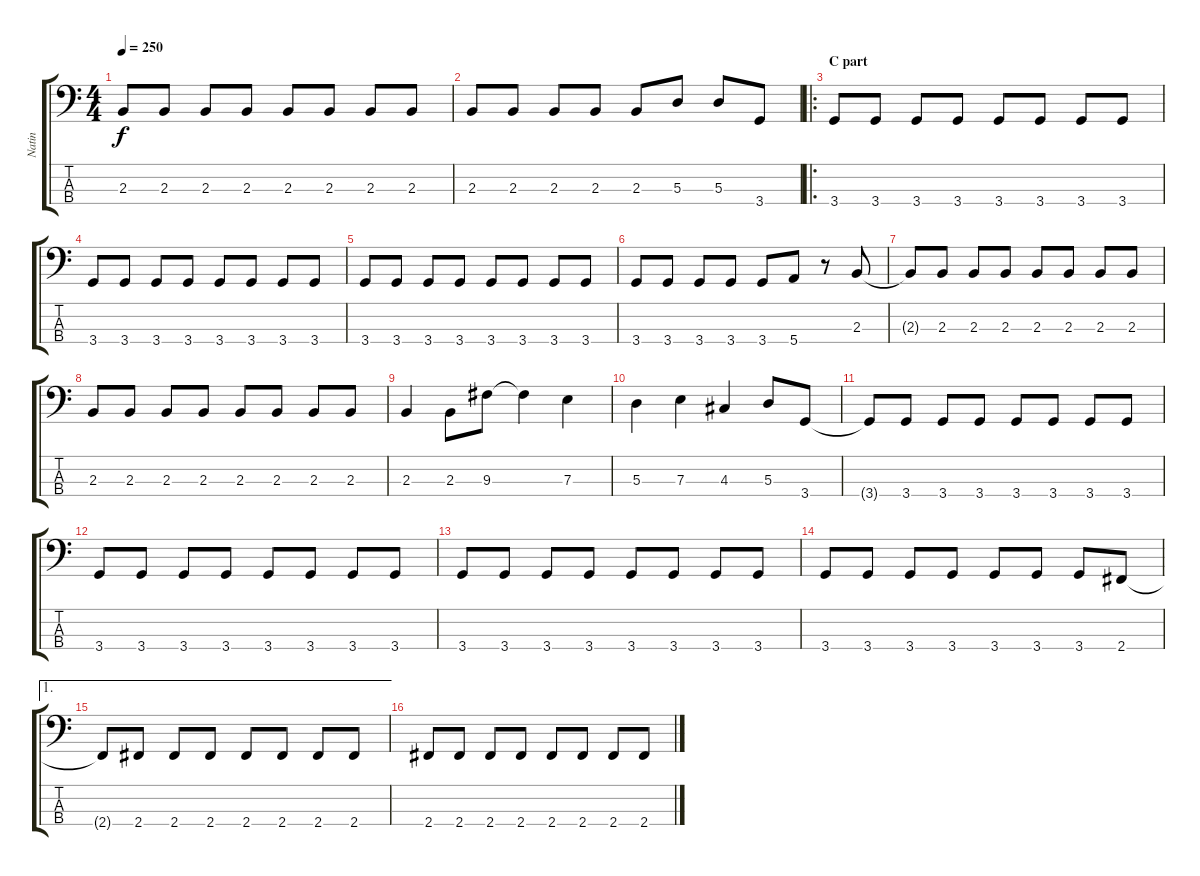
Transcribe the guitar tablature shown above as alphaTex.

\track ("Natin" "Natin") {instrument electricbassfinger}
\staff {score tabs}
\tuning (G2 D2 A1 E1) {hide}
\ts (4 4)
\tempo 250
\clef f4
\ks c
2.3.8{dy f} 2.3.8 2.3.8 2.3.8 2.3.8 2.3.8 2.3.8 2.3.8 |
2.3.8 2.3.8 2.3.8 2.3.8 2.3.8 5.3.8 5.3.8 3.4.8 |
\ro
\section ("" "C part")
3.4.8 3.4.8 3.4.8 3.4.8 3.4.8 3.4.8 3.4.8 3.4.8 |
3.4.8 3.4.8 3.4.8 3.4.8 3.4.8 3.4.8 3.4.8 3.4.8 |
3.4.8 3.4.8 3.4.8 3.4.8 3.4.8 3.4.8 3.4.8 3.4.8 |
3.4.8 3.4.8 3.4.8 3.4.8 3.4.8 5.4.8 r.8 2.3.8 |
2.3{t}.8 2.3.8 2.3.8 2.3.8 2.3.8 2.3.8 2.3.8 2.3.8 |
2.3.8 2.3.8 2.3.8 2.3.8 2.3.8 2.3.8 2.3.8 2.3.8 |
2.3.4 2.3.8 9.3.8 9.3{t}.4 7.3.4 |
5.3.4 7.3.4 4.3.4 5.3.8 3.4.8 |
3.4{t}.8 3.4.8 3.4.8 3.4.8 3.4.8 3.4.8 3.4.8 3.4.8 |
3.4.8 3.4.8 3.4.8 3.4.8 3.4.8 3.4.8 3.4.8 3.4.8 |
3.4.8 3.4.8 3.4.8 3.4.8 3.4.8 3.4.8 3.4.8 3.4.8 |
3.4.8 3.4.8 3.4.8 3.4.8 3.4.8 3.4.8 3.4.8 2.4.8 |
\ae 1
2.4{t}.8 2.4.8 2.4.8 2.4.8 2.4.8 2.4.8 2.4.8 2.4.8 |
2.4.8 2.4.8 2.4.8 2.4.8 2.4.8 2.4.8 2.4.8 2.4.8
